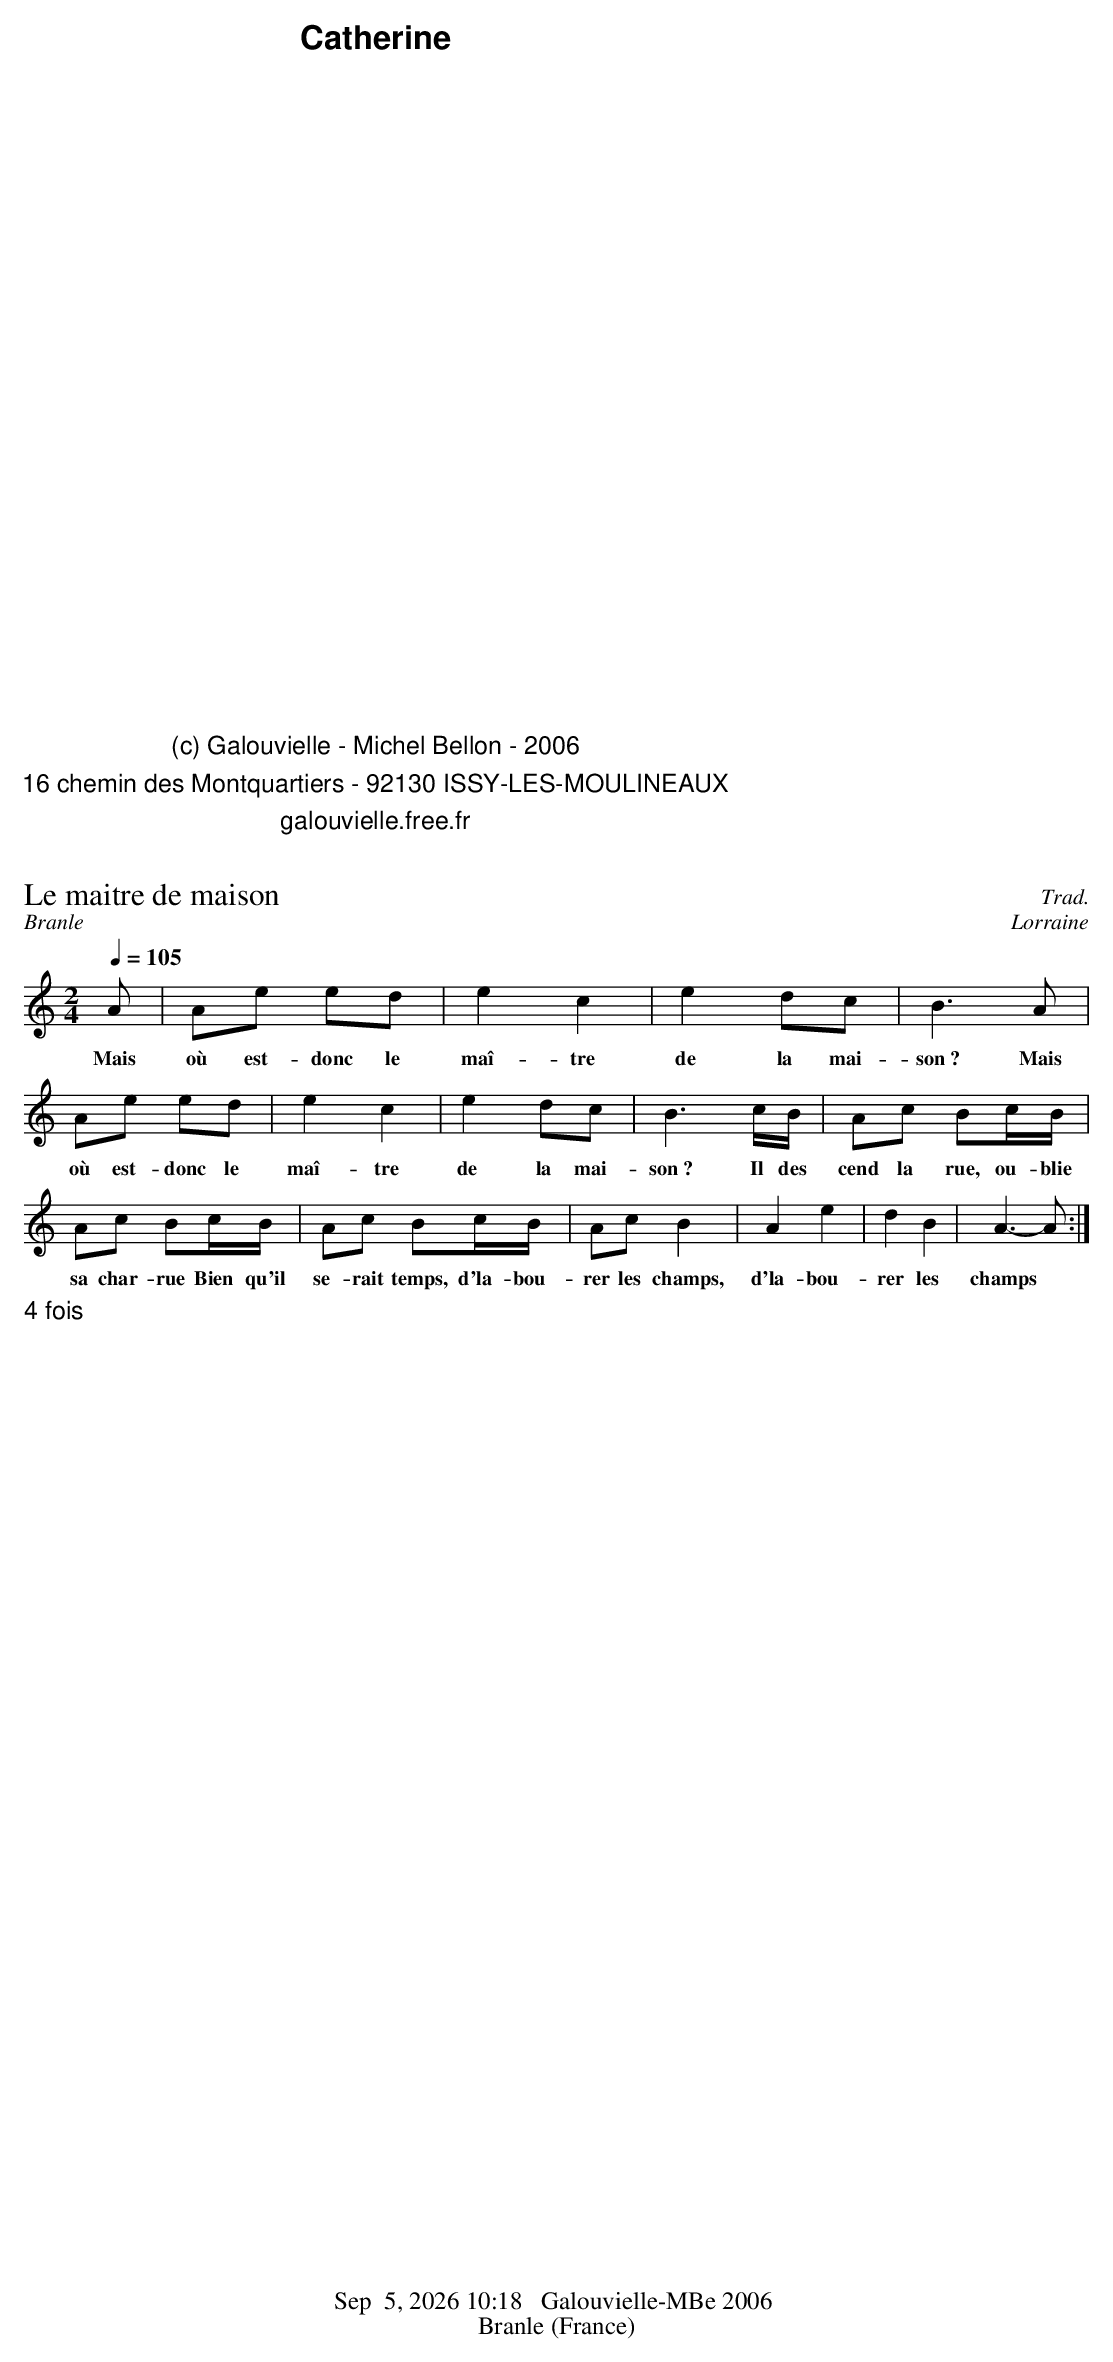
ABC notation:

X:1
T:Le maitre de maison
C:Trad.
O:France
M:2/4
L:1/8
Q:1/4=105
K:C
A|Ae ed|e2c2|e2dc|B3A|Ae ed|e2c2|e2dc|B3c/2B/2|\
w:Mais où est-donc le maî-tre de la mai-son~? Mais où est-donc le maî-tre de la mai-son~? Il des
Ac Bc/2B/2|Ac Bc/2B/2|Ac Bc/2B/2|AcB2|A2e2|d2B2|A3-A:|
w:cend la rue, ou-blie sa char-rue Bien qu'il se-rait temps, d'la-bou-rer les champs, d'la-bou-rer les champs

W:
W:Mais où est-donc le maître de la maison ? (bis)
W:Il descend la rue, oublie sa charrue
W:Bien qu'il serait temps, d'labourer les champs
W:
W:Où est donc la maîtresse de la maison ? (bis)
W:Elle fait la cuisine, sans oeufs ni farine,
W:Vends la poule au pot et garde le magot
W:
W:Mais où est donc le fils de la maison ? (bis)
W:C'est un petit ange qui chasse les mésanges
W:Avec son pipeau crie comme un crapeau.
W:
W:Mais où est donc la fille de la maison ? (bis)
W:Elle est à la messe et reçoit caresse
W:D'un ou deux amants, d'tout un régiment
W:
W:Où est la servante de la maison ? (bis)
W:En battant la chatte avec sa baratte
W:Elle a mis d'la crème dans toute la pièce
W:Et le maître l'aime
